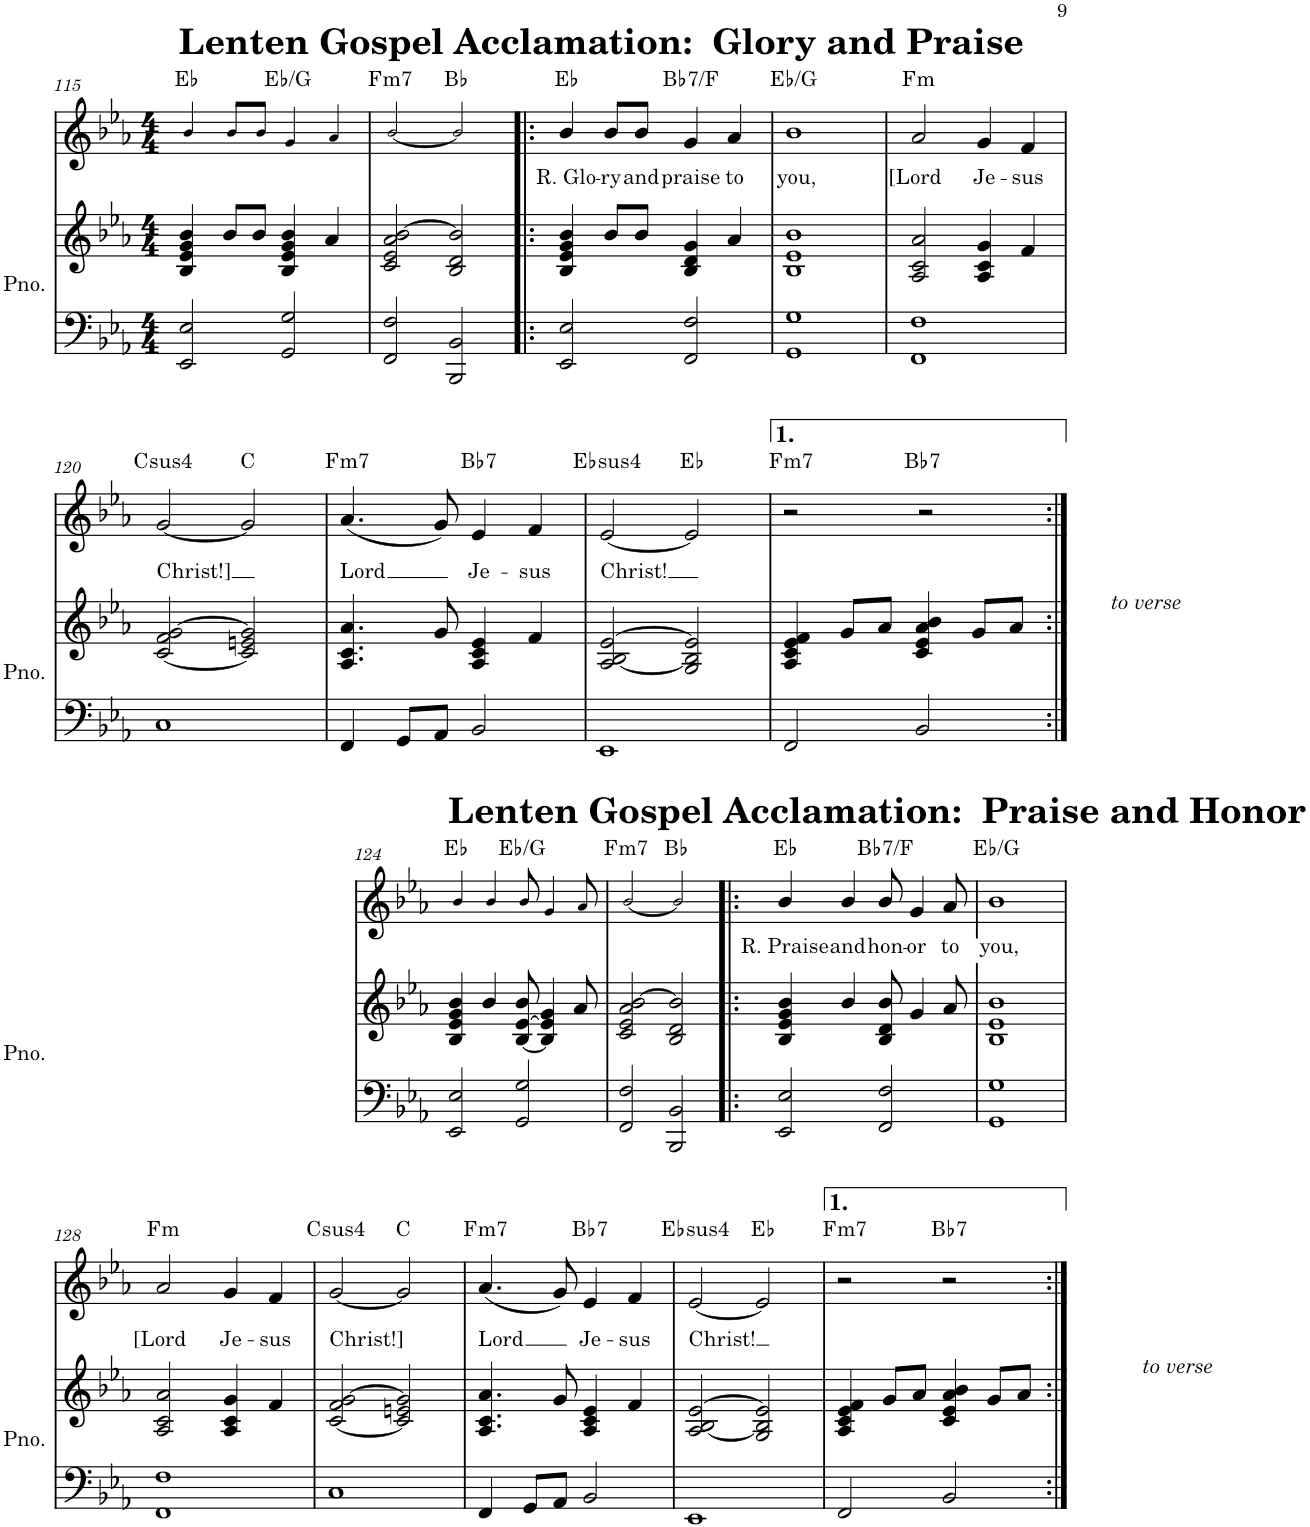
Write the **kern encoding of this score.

**kern	**kern	**kern	**text	**harte
*part2	*part2	*part1	*part1	*part1
*staff3	*staff2	*staff1	*staff1	*
*I"Piano	*	*I"Piano	*	*
*I'Pno.	*	*I'Pno	*	*
!!LO:PB:g=z
*clefF4	*clefG2	*clefG2	*	*
*k[b-e-a-]	*k[b-e-a-]	*k[b-e-a-]	*	*
*M4/4	*M4/4	*M4/4	*	*
=115	=115	=115	=115	=115
!	!	!LO:TX:a:B:t=Lenten Gospel Acclamation&colon;  Glory and Praise	!	!
2EE-/ 2E-/	4B-/ 4e-/ 4g/ 4b-/	4b-!/	.	Eb:maj
.	8b-/L	8b-!/L	.	.
.	8b-/J	8b-!/J	.	.
2GG/ 2G/	4B-/ 4e-/ 4g/ 4b-/	4g!/	.	Eb:maj/3
.	4a-/	4a-!/	.	.
=116	=116	=116	=116	=116
!	!	!	!	!LO:H:kt=m7
2FF/ 2F/	2c/ 2e-/ 2a-/ [2b-/	[2b-!/	.	F:min7
2BBB-/ 2BB-/	2B-/ 2d/ 2b-/]	2b-!/]	.	Bb:maj
=117!|:	=117!|:	=117!|:	=117!|:	=117!|:
!	!	!	!LO:LY:b	!
2EE-/ 2E-/	4B-/ 4e-/ 4g/ 4b-/	4b-/	R. Glo-	Eb:maj
!	!	!	!LO:LY:b	!
.	8b-/L	8b-/L	-ry	.
!	!	!	!LO:LY:b	!
.	8b-/J	8b-/J	and	.
!	!	!	!LO:LY:b	!LO:H:kt=7
2FF/ 2F/	4B-/ 4d/ 4g/	4g/	praise	Bb:7/5
!	!	!	!LO:LY:b	!
.	4a-/	4a-/	to	.
=118	=118	=118	=118	=118
!	!	!	!LO:LY:b	!
1GG 1G	1B- 1e- 1b-	1b-	you,	Eb:maj/3
=119	=119	=119	=119	=119
!	!	!	!LO:LY:b	!LO:H:kt=m
1FF 1F	2A-/ 2c/ 2a-/	2a-/	-[Lord	F:min
!	!	!	!LO:LY:b	!
.	4A-/ 4c/ 4g/	4g/	Je-	.
!	!	!	!LO:LY:b	!
.	4f/	4f/	-sus	.
!!LO:LB:g=z
=120	=120	=120	=120	=120
!	!	!	!LO:LY:b	!LO:H:kt=4
1C	[2c/ 2f/ [2g/	[2g/	-Christ!]	C:sus4
.	2c/] 2en/ 2g/]	2g/]	.	C:maj
=121	=121	=121	=121	=121
!	!	!	!LO:LY:b	!LO:H:kt=m7
4FF/	4.A-/ 4.c/ 4.a-/	(4.a-/	Lord	F:min7
8GG/L	.	.	.	.
8AA-/J	8g/	8g/)	.	.
!	!	!	!LO:LY:b	!LO:H:kt=7
2BB-/	4A-/ 4c/ 4e-/	4e-/	Je-	Bb:7
!	!	!	!LO:LY:b	!
.	4f/	4f/	-sus	.
=122	=122	=122	=122	=122
!	!	!	!LO:LY:b	!LO:H:kt=4
1EE-	2A-/ [2B-/ [2e-/	[2e-/	-Christ!	Eb:sus4
.	2G/ 2B-/] 2e-/]	2e-/]	.	Eb:maj
=123	=123	=123	=123	=123
!	!	!	!	!LO:H:kt=m7
2FF/	4A-/ 4c/ 4e-/ 4f/	2r	.	F:min7
.	8g/L	.	.	.
.	8a-/J	.	.	.
!	!	!LO:TX:b:i:t=to verse	!	!LO:H:kt=7
2BB-/	4c/ 4e-/ 4a-/ 4b-/	2r	.	Bb:7
.	8g/L	.	.	.
.	8a-/J	.	.	.
!!LO:LB:g=z
=124:|!	=124:|!	=124:|!	=124:|!	=124:|!
!	!	!LO:TX:a:B:t=Lenten Gospel Acclamation&colon;  Praise and Honor	!	!
2EE-/ 2E-/	4B-/ 4e-/ 4g/ 4b-/	4b-!/	.	Eb:maj
.	4b-/	4b-!/	.	.
2GG/ 2G/	[8B-/ [8e-/ 8b-/	8b-!/	.	Eb:maj/3
.	4B-/] 4e-/] 4g/	4g!/	.	.
.	8a-/	8a-!/	.	.
=125	=125	=125	=125	=125
!	!	!	!	!LO:H:kt=m7
2FF/ 2F/	2c/ 2e-/ 2a-/ [2b-/	[2b-!/	.	F:min7
2BBB-/ 2BB-/	2B-/ 2d/ 2b-/]	2b-!/]	.	Bb:maj
=126!|:	=126!|:	=126!|:	=126!|:	=126!|:
!	!	!	!LO:LY:b	!
2EE-/ 2E-/	4B-/ 4e-/ 4g/ 4b-/	4b-/	R. Praise	Eb:maj
!	!	!	!LO:LY:b	!
.	4b-/	4b-/	and	.
!	!	!	!LO:LY:b	!LO:H:kt=7
2FF/ 2F/	8B-/ 8d/ 8b-/	8b-/	hon-	Bb:7/5
!	!	!	!LO:LY:b	!
.	4g/	4g/	-or	.
!	!	!	!LO:LY:b	!
.	8a-/	8a-/	to	.
=127	=127	=127	=127	=127
!	!	!	!LO:LY:b	!
1GG 1G	1B- 1e- 1b-	1b-	you,	Eb:maj/3
!!LO:LB:g=z
=128	=128	=128	=128	=128
!	!	!	!LO:LY:b	!LO:H:kt=m
1FF 1F	2A-/ 2c/ 2a-/	2a-/	-[Lord	F:min
!	!	!	!LO:LY:b	!
.	4A-/ 4c/ 4g/	4g/	Je-	.
!	!	!	!LO:LY:b	!
.	4f/	4f/	-sus	.
=129	=129	=129	=129	=129
!	!	!	!LO:LY:b	!LO:H:kt=4
1C	[2c/ 2f/ [2g/	[2g/	-Christ!]	C:sus4
.	2c/] 2en/ 2g/]	2g/]	.	C:maj
=130	=130	=130	=130	=130
!	!	!	!LO:LY:b	!LO:H:kt=m7
4FF/	4.A-/ 4.c/ 4.a-/	(4.a-/	Lord	F:min7
8GG/L	.	.	.	.
8AA-/J	8g/	8g/)	.	.
!	!	!	!LO:LY:b	!LO:H:kt=7
2BB-/	4A-/ 4c/ 4e-/	4e-/	Je-	Bb:7
!	!	!	!LO:LY:b	!
.	4f/	4f/	-sus	.
=131	=131	=131	=131	=131
!	!	!	!LO:LY:b	!LO:H:kt=4
1EE-	2A-/ [2B-/ [2e-/	[2e-/	-Christ!	Eb:sus4
.	2G/ 2B-/] 2e-/]	2e-/]	.	Eb:maj
=132	=132	=132	=132	=132
!	!	!	!	!LO:H:kt=m7
2FF/	4A-/ 4c/ 4e-/ 4f/	2r	.	F:min7
.	8g/L	.	.	.
.	8a-/J	.	.	.
!	!	!	!	!LO:H:kt=7
2BB-/	4c/ 4e-/ 4a-/ 4b-/	2r	.	Bb:7
.	8g/L	.	.	.
!	!LO:TX:b:i:t=to verse	!	!	!
.	8a-/J	.	.	.
=:|!	=:|!	=:|!	=:|!	=:|!
*-	*-	*-	*-	*-
